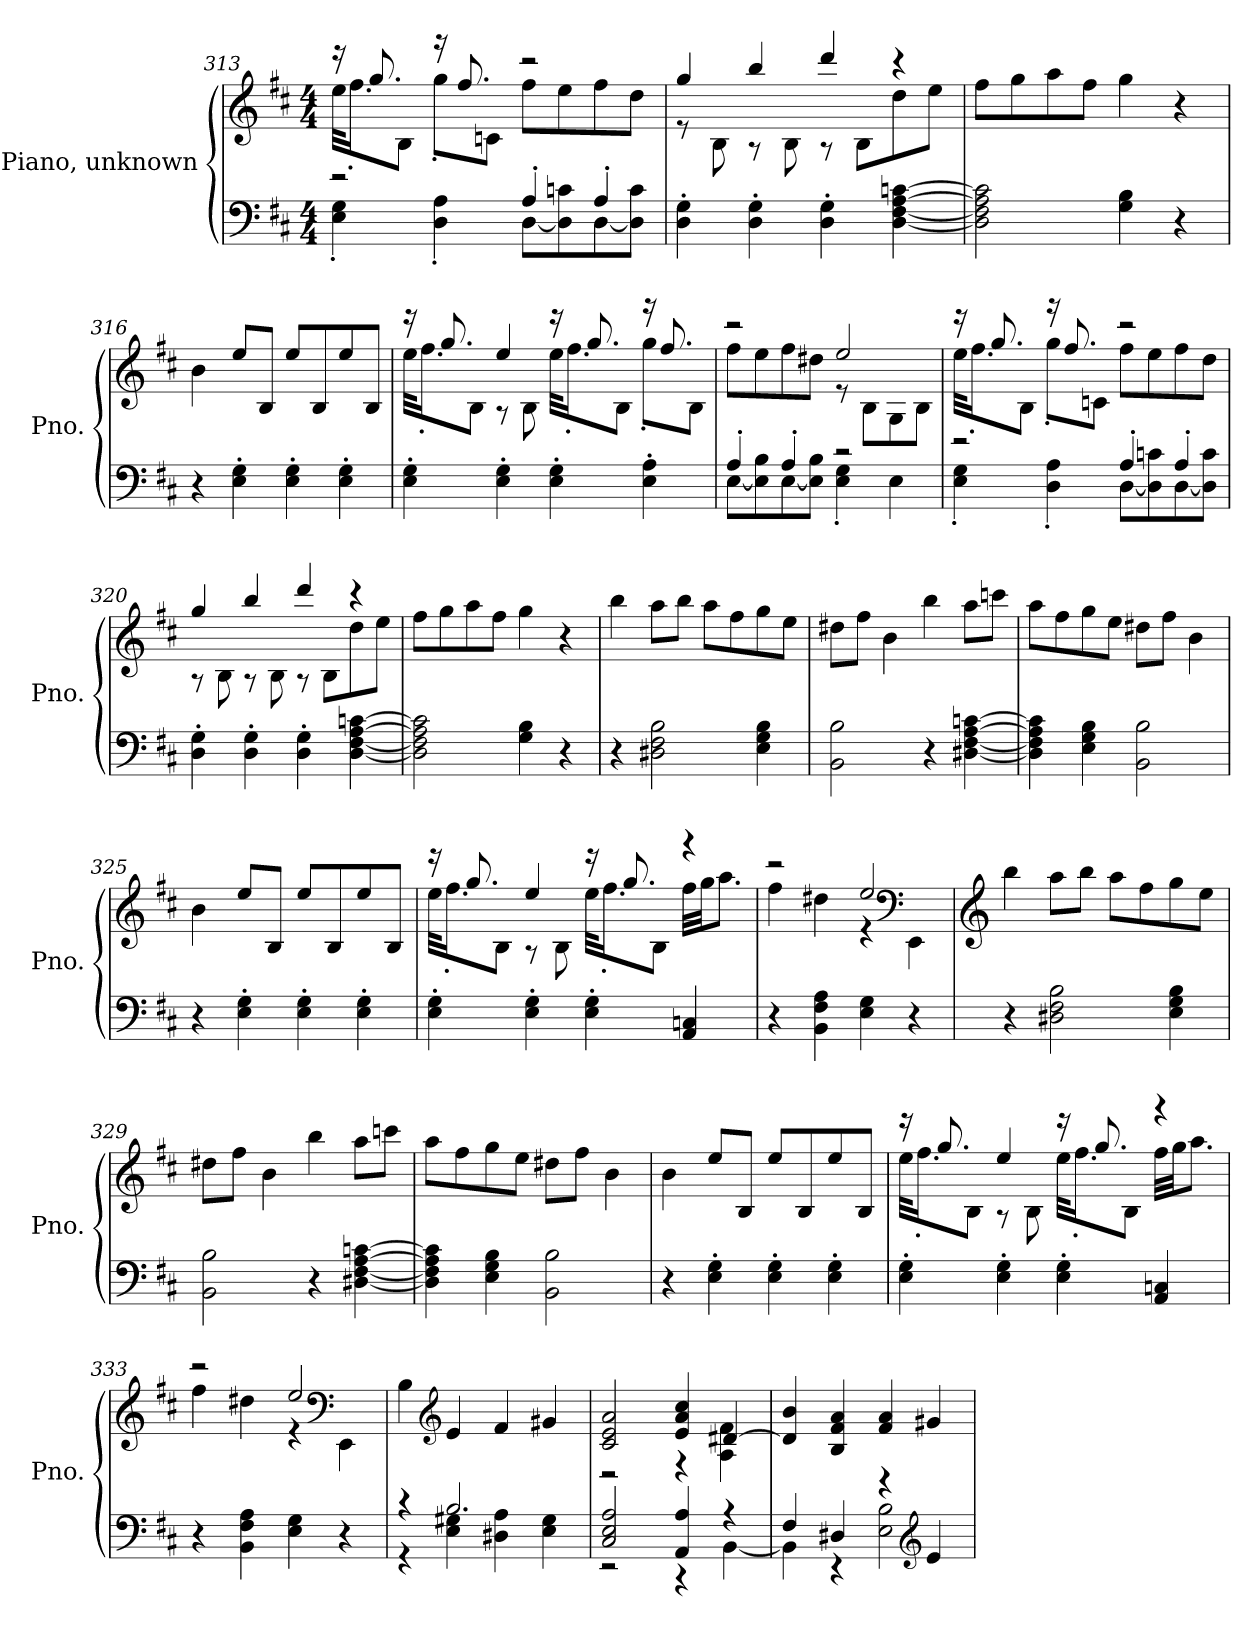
**kern	**kern
*part1	*part1
*staff2	*staff1
*I"Piano, unknown	*
*I'Pno.	*
!!LO:LB:g=z
*clefF4	*clefG2
*k[f#c#]	*k[f#c#]
*M4/4	*M4/4
=313	=313
*^	*^
2r	4E\' 4G\'	16r	32ee\KLL
.	.	.	16.ff#'\J
.	.	8.gg/	.
.	.	.	8B\J
.	4D\' 4A\'	16r	8gg'\L
.	.	8.ff#/	.
.	.	.	8cn\J
4A'/	[8D\L	2r	8ff#\L
.	8D\] 8cn\	.	8ee\
4A'/	[8D\	.	8ff#\
.	8D\] 8c\J	.	8dd\J
*v	*v	*	*
=314	=314	=314
4D\' 4G\'	4gg/	8r
.	.	8B\
4D\' 4G\'	4bb/	8r
.	.	8B\
4D\' 4G\'	4ddd/	8r
.	.	8B\L
[4D\ [4F#\ [4A\ [4cn\	4r	8dd\
.	.	8ee\J
*	*v	*v
=315	=315
2D\] 2F#\] 2A\] 2c\]	8ff#\L
.	8gg\
.	8aa\
.	8ff#\J
4G\ 4B\	4gg\
4r	4r
=316	=316
4r	4b\
4E\' 4G\'	8ee/L
.	8B/J
4E\' 4G\'	8ee/L
.	8B/
4E\' 4G\'	8ee/
.	8B/J
!!LO:PB:g=z
=317	=317
*	*^
4E\' 4G\'	16r	32ee\KLL
.	.	16.ff#'\J
.	8.gg/	.
.	.	8B\J
4E\' 4G\'	4ee/	8r
.	.	8B\
4E\' 4G\'	16r	32ee\KLL
.	.	16.ff#'\J
.	8.gg/	.
.	.	8B\J
4E\' 4A\'	16r	8gg'\L
.	8.ff#/	.
.	.	8B\J
=318	=318	=318
*^	*	*
4A'/	[8E\L	2r	8ff#\L
.	8E\] 8B\	.	8ee\
4A'/	[8E\	.	8ff#\
.	8E\] 8B\J	.	8dd#X\J
2r	4E\' 4G\'	2ee/	8r
.	.	.	8B\L
.	4E\	.	8G\
.	.	.	8B\J
=319	=319	=319	=319
2r	4E\' 4G\'	16r	32ee\KLL
.	.	.	16.ff#'\J
.	.	8.gg/	.
.	.	.	8B\J
.	4D\' 4A\'	16r	8gg'\L
.	.	8.ff#/	.
.	.	.	8cn\J
4A'/	[8D\L	2r	8ff#\L
.	8D\] 8cn\	.	8ee\
4A'/	[8D\	.	8ff#\
.	8D\] 8c\J	.	8dd\J
*v	*v	*	*
!!LO:LB:g=z	!!
=320	=320	=320
4D\' 4G\'	4gg/	8r
.	.	8B\
4D\' 4G\'	4bb/	8r
.	.	8B\
4D\' 4G\'	4ddd/	8r
.	.	8B\L
[4D\ [4F#\ [4A\ [4cn\	4r	8dd\
.	.	8ee\J
*	*v	*v
=321	=321
2D\] 2F#\] 2A\] 2c\]	8ff#\L
.	8gg\
.	8aa\
.	8ff#\J
4G\ 4B\	4gg\
4r	4r
=322	=322
4r	4bb\
2D#X\ 2F#\ 2B\	8aa\L
.	8bb\J
.	8aa\L
.	8ff#\
4E\ 4G\ 4B\	8gg\
.	8ee\J
=323	=323
2BB\ 2B\	8dd#X\L
.	8ff#\J
.	4b\
4r	4bb\
[4D#X\ [4F#\ [4A\ [4cn\	8aa\L
.	8cccn\J
=324	=324
4D#\] 4F#\] 4A\] 4c\]	8aa\L
.	8ff#\
4E\ 4G\ 4B\	8gg\
.	8ee\J
2BB\ 2B\	8dd#X\L
.	8ff#\J
.	4b\
!!LO:LB:g=z
=325	=325
4r	4b\
4E\' 4G\'	8ee/L
.	8B/J
4E\' 4G\'	8ee/L
.	8B/
4E\' 4G\'	8ee/
.	8B/J
=326	=326
*	*^
4E\' 4G\'	16r	32ee\KLL
.	.	16.ff#'\J
.	8.gg/	.
.	.	8B\J
4E\' 4G\'	4ee/	8r
.	.	8B\
4E\' 4G\'	16r	32ee\KLL
.	.	16.ff#'\J
.	8.gg/	.
.	.	8B\J
4AA/ 4Cn/	4r	32ff#\LLL
.	.	32gg\JJ
.	.	8.aa\J
=327	=327	=327
4r	2r	4ff#\
4BB\ 4F#\ 4A\	.	4dd#X\
4E\ 4G\	2ee/	4r
*	*clefF4	*
4r	.	4EE\
*	*v	*v
=328	=328
*	*clefG2
4r	4bb\
2D#X\ 2F#\ 2B\	8aa\L
.	8bb\J
.	8aa\L
.	8ff#\
4E\ 4G\ 4B\	8gg\
.	8ee\J
!!LO:LB:g=z
=329	=329
2BB\ 2B\	8dd#X\L
.	8ff#\J
.	4b\
4r	4bb\
[4D#X\ [4F#\ [4A\ [4cn\	8aa\L
.	8cccn\J
=330	=330
4D#\] 4F#\] 4A\] 4c\]	8aa\L
.	8ff#\
4E\ 4G\ 4B\	8gg\
.	8ee\J
2BB\ 2B\	8dd#X\L
.	8ff#\J
.	4b\
=331	=331
4r	4b\
4E\' 4G\'	8ee/L
.	8B/J
4E\' 4G\'	8ee/L
.	8B/
4E\' 4G\'	8ee/
.	8B/J
=332	=332
*	*^
4E\' 4G\'	16r	32ee\KLL
.	.	16.ff#'\J
.	8.gg/	.
.	.	8B\J
4E\' 4G\'	4ee/	8r
.	.	8B\
4E\' 4G\'	16r	32ee\KLL
.	.	16.ff#'\J
.	8.gg/	.
.	.	8B\J
4AA/ 4Cn/	4r	32ff#\LLL
.	.	32gg\JJ
.	.	8.aa\J
!!LO:LB:g=z	!!
=333	=333	=333
4r	2r	4ff#\
4BB\ 4F#\ 4A\	.	4dd#X\
4E\ 4G\	2ee/	4r
*	*clefF4	*
4r	.	4EE\
*	*v	*v
=334	=334
*^	*
4r	4r	4B\
*	*	*clefG2
2.B/	4E\ 4G#X\	4e/
.	4D#X\ 4A\	4f#/
.	4E\ 4G#\	4g#X/
=335	=335	=335
*	*	*^
2C#/ 2E/ 2A/	2r	2c#/ 2e/ 2a/	2r
4AA/ 4A/	4r	4e/ 4a/ 4cc#/	4r
4r	[4BB\	[4d#X/	4A\ 4f#\
*	*	*v	*v
=336	=336	=336
4F#/	4BB\]	4d#/] 4b/
4D#X/	4r	4B/ 4f#/ 4a/
4r	2E\ 2B\	4f#/ 4a/
*clefG2	*	*
4e/	.	4g#X/
*v	*v	*
=	=
*-	*-
